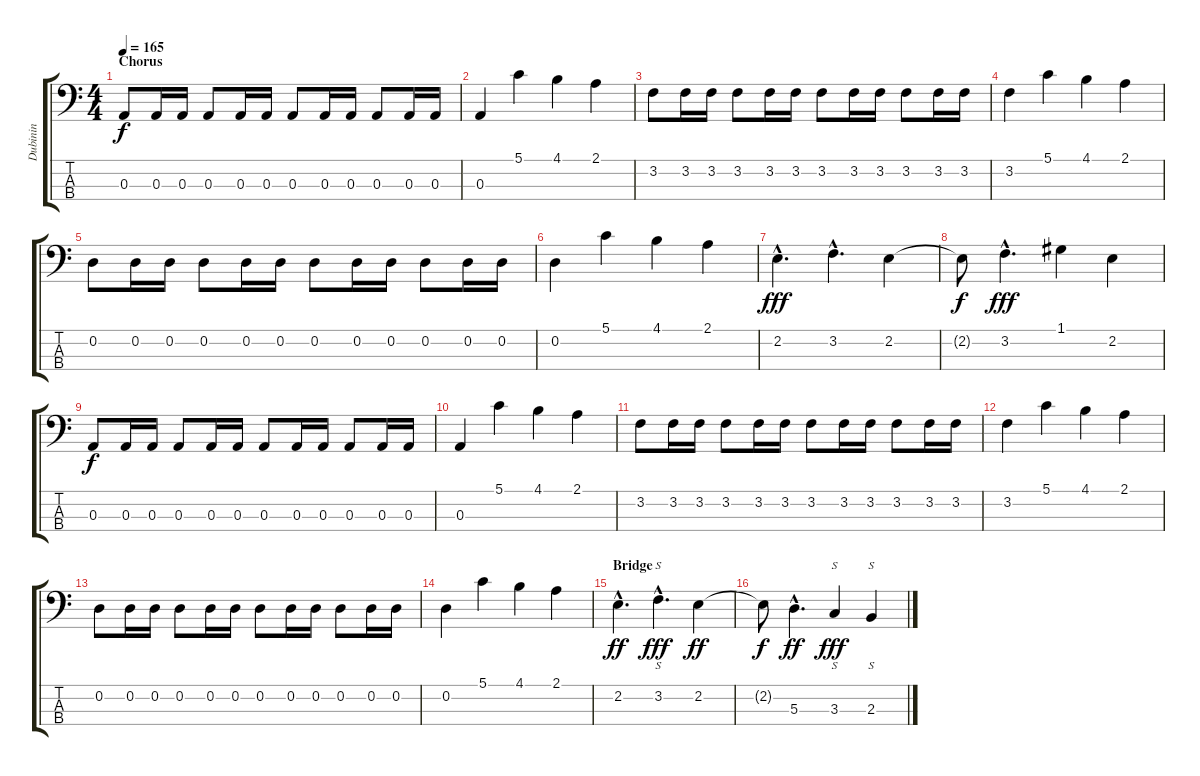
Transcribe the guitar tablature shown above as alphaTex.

\track ("Dubinin" "Dubinin") {instrument electricbassfinger}
\staff {score tabs}
\tuning (G2 D2 A1 E1) {hide}
\ts (4 4)
\section ("" "Chorus")
\tempo 165
\clef f4
\ks c
0.3.8{dy f} 0.3.16 0.3.16 0.3.8 0.3.16 0.3.16 0.3.8 0.3.16 0.3.16 0.3.8 0.3.16 0.3.16 |
0.3.4 5.1.4 4.1.4 2.1.4 |
3.2.8 3.2.16 3.2.16 3.2.8 3.2.16 3.2.16 3.2.8 3.2.16 3.2.16 3.2.8 3.2.16 3.2.16 |
3.2.4 5.1.4 4.1.4 2.1.4 |
0.2.8 0.2.16 0.2.16 0.2.8 0.2.16 0.2.16 0.2.8 0.2.16 0.2.16 0.2.8 0.2.16 0.2.16 |
0.2.4 5.1.4 4.1.4 2.1.4 |
2.2{hac}.4{d dy fff} 3.2{hac}.4{d} 2.2.4 |
2.2{t}.8{dy f} 3.2{hac}.4{d dy fff} 1.1.4 2.2.4 |
0.3.8{dy f} 0.3.16 0.3.16 0.3.8 0.3.16 0.3.16 0.3.8 0.3.16 0.3.16 0.3.8 0.3.16 0.3.16 |
0.3.4 5.1.4 4.1.4 2.1.4 |
3.2.8 3.2.16 3.2.16 3.2.8 3.2.16 3.2.16 3.2.8 3.2.16 3.2.16 3.2.8 3.2.16 3.2.16 |
3.2.4 5.1.4 4.1.4 2.1.4 |
0.2.8 0.2.16 0.2.16 0.2.8 0.2.16 0.2.16 0.2.8 0.2.16 0.2.16 0.2.8 0.2.16 0.2.16 |
0.2.4 5.1.4 4.1.4 2.1.4 |
\section ("" "Bridge")
2.2{hac}.4{d dy ff} 3.2{hac}.4{s d dy fff} 2.2.4{dy ff} |
2.2{t}.8{dy f} 5.3{hac}.4{d dy ff} 3.3.4{s dy fff} 2.3.4{s}
